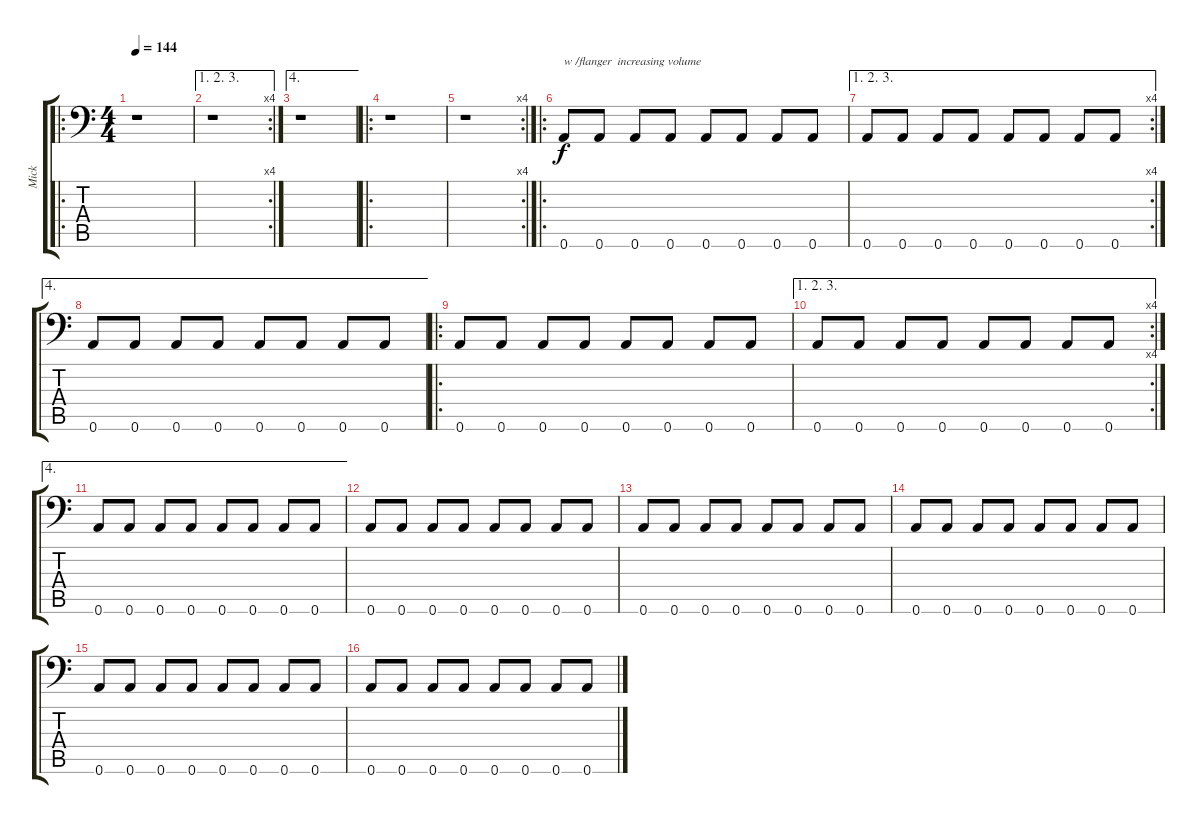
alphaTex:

\track ("Mick" "Mick") {instrument distortionguitar}
\staff {score tabs}
\tuning (B3 Gb3 D3 A2 E2 A1) {hide}
\ro
\ts (4 4)
\tempo 144
\clef f4
\ks c
r.1{dy f instrument distortionguitar} |
\ae (1 2 3)
\rc 4
r.1 |
\ae 4
r.1 |
\ro
r.1 |
\rc 4
r.1 |
\ro
0.6.8{txt "w /flanger  increasing volume"} 0.6.8 0.6.8 0.6.8 0.6.8 0.6.8 0.6.8 0.6.8 |
\ae (1 2 3)
\rc 4
0.6.8 0.6.8 0.6.8 0.6.8 0.6.8 0.6.8 0.6.8 0.6.8 |
\ae 4
0.6.8 0.6.8 0.6.8 0.6.8 0.6.8 0.6.8 0.6.8 0.6.8 |
\ro
0.6.8 0.6.8 0.6.8 0.6.8 0.6.8 0.6.8 0.6.8 0.6.8 |
\ae (1 2 3)
\rc 4
0.6.8 0.6.8 0.6.8 0.6.8 0.6.8 0.6.8 0.6.8 0.6.8 |
\ae 4
0.6.8 0.6.8 0.6.8 0.6.8 0.6.8 0.6.8 0.6.8 0.6.8 |
0.6.8 0.6.8 0.6.8 0.6.8 0.6.8 0.6.8 0.6.8 0.6.8 |
0.6.8 0.6.8 0.6.8 0.6.8 0.6.8 0.6.8 0.6.8 0.6.8 |
0.6.8 0.6.8 0.6.8 0.6.8 0.6.8 0.6.8 0.6.8 0.6.8 |
0.6.8 0.6.8 0.6.8 0.6.8 0.6.8 0.6.8 0.6.8 0.6.8 |
0.6.8 0.6.8 0.6.8 0.6.8 0.6.8 0.6.8 0.6.8 0.6.8
